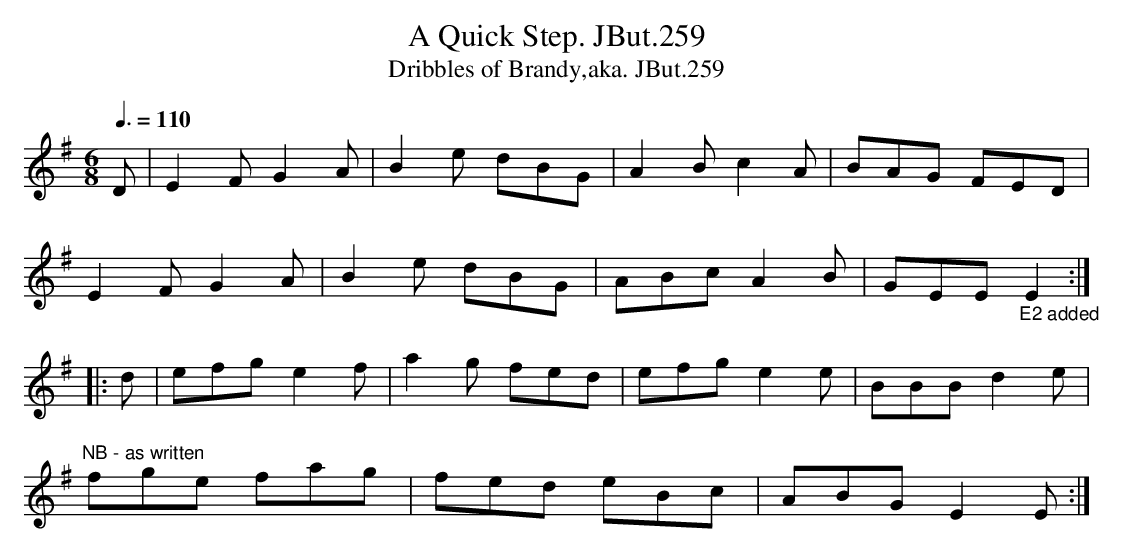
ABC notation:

X:1
T:Quick Step. JBut.259, A
T:Dribbles of Brandy,aka. JBut.259
M:6/8
L:1/8
Q:3/8=110
K:G
D|E2F G2A|B2e dBG|A2Bc2A|BAG FED|
E2F G2A|B2e dBG|ABc A2B|GEE "_E2 added"E2:|
|:d|efg e2f|a2g fed|efg e2e|BBB d2e|
"NB - as written"fge fag|fed eBc|ABG E2E:|
